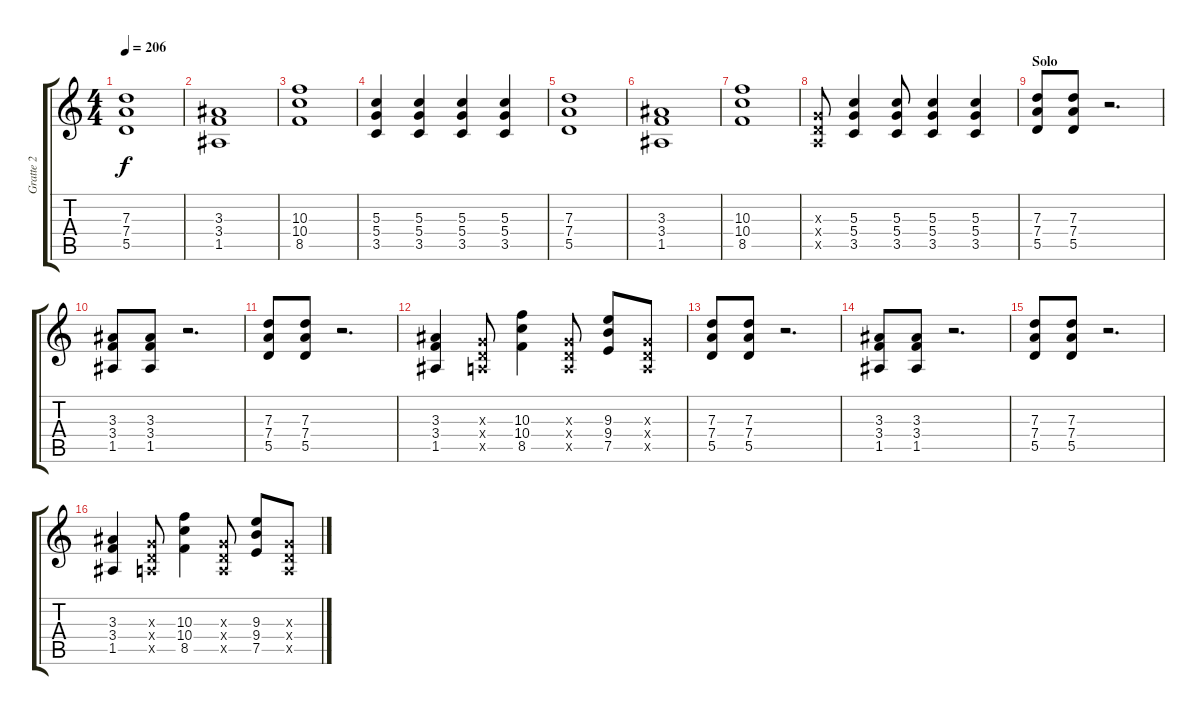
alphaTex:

\track ("Gratte 2" "Gratte 2") {instrument overdrivenguitar}
\staff {score tabs}
\tuning (E4 B3 G3 D3 A2 E2) {hide}
\ts (4 4)
\tempo 206
\clef g2
\ks c
(7.3 7.4 5.5).1{dy f} |
(3.3 3.4 1.5).1 |
(10.3 10.4 8.5).1 |
(5.3 5.4 3.5).4 (5.3 5.4 3.5).4 (5.3 5.4 3.5).4 (5.3 5.4 3.5).4 |
(7.3 7.4 5.5).1 |
(3.3 3.4 1.5).1 |
(10.3 10.4 8.5).1 |
(0.3{x} 0.4{x} 0.5{x}).8 (5.3 5.4 3.5).4 (5.3 5.4 3.5).8 (5.3 5.4 3.5).4 (5.3 5.4 3.5).4 |
\section ("" "Solo")
(7.3 7.4 5.5).8 (7.3 7.4 5.5).8 r.2{d} |
(3.3 3.4 1.5).8 (3.3 3.4 1.5).8 r.2{d} |
(7.3 7.4 5.5).8 (7.3 7.4 5.5).8 r.2{d} |
(3.3 3.4 1.5).4 (0.3{x} 0.4{x} 0.5{x}).8 (10.3 10.4 8.5).4 (0.3{x} 0.4{x} 0.5{x}).8 (9.3 9.4 7.5).8 (0.3{x} 0.4{x} 0.5{x}).8 |
(7.3 7.4 5.5).8 (7.3 7.4 5.5).8 r.2{d} |
(3.3 3.4 1.5).8 (3.3 3.4 1.5).8 r.2{d} |
(7.3 7.4 5.5).8 (7.3 7.4 5.5).8 r.2{d} |
(3.3 3.4 1.5).4 (0.3{x} 0.4{x} 0.5{x}).8 (10.3 10.4 8.5).4 (0.3{x} 0.4{x} 0.5{x}).8 (9.3 9.4 7.5).8 (0.3{x} 0.4{x} 0.5{x}).8
